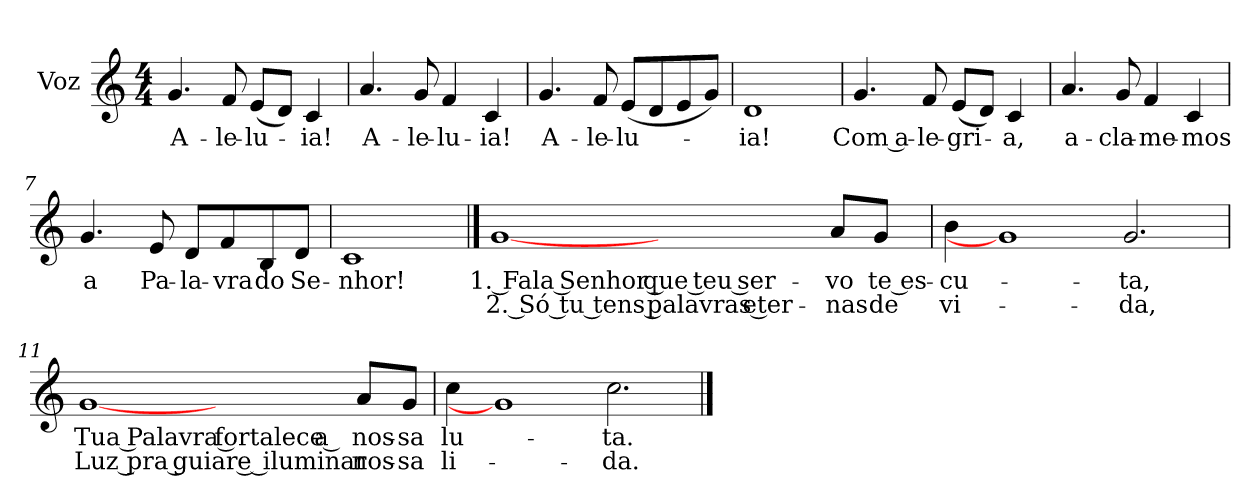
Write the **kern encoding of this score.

**kern	**text	**text
*part1	*part1	*part1
*staff1	*staff1	*staff1
*I"Voz	*	*
*I'Vo.	*	*
*clefG2	*	*
*k[]	*	*
*M4/4	*	*
*MM100	*	*
=1	=1	=1
!	!LO:LY:b	!
4.g/	A-	.
!	!LO:LY:b	!
8f/	-le-	.
!	!LO:LY:b	!
(<8e/L	-lu-	.
8d/J)	.	.
!	!LO:LY:b	!
4c/	-ia!	.
=2	=2	=2
!	!LO:LY:b	!
4.a/	A-	.
!	!LO:LY:b	!
8g/	-le-	.
!	!LO:LY:b	!
4f/	-lu-	.
!	!LO:LY:b	!
4c/	-ia!	.
=3	=3	=3
!	!LO:LY:b	!
4.g/	A-	.
!	!LO:LY:b	!
8f/	-le-	.
!	!LO:LY:b	!
(<8e/L	-lu-	.
8d/	.	.
8e/	.	.
8g/J)	.	.
=4	=4	=4
!	!LO:LY:b	!
1d	-ia!	.
!!LO:LB:g=z
=5	=5	=5
!	!LO:LY:b	!
4.g/	Com a-	.
!	!LO:LY:b	!
8f/	-le-	.
!	!LO:LY:b	!
(<8e/L	-gri-	.
8d/J)	.	.
!	!LO:LY:b	!
4c/	-a,	.
=6	=6	=6
!	!LO:LY:b	!
4.a/	a-	.
!	!LO:LY:b	!
8g/	-cla-	.
!	!LO:LY:b	!
4f/	-me-	.
!	!LO:LY:b	!
4c/	-mos	.
=7	=7	=7
!	!LO:LY:b	!
4.g/	a	.
!	!LO:LY:b	!
8e/	Pa-	.
!	!LO:LY:b	!
8d/L	-la-	.
!	!LO:LY:b	!
8f/	-vra	.
!	!LO:LY:b	!
8B/	do	.
!	!LO:LY:b	!
8d/J	Se-	.
=8	=8	=8
!	!LO:LY:b	!
1c	-nhor!	.
!!LO:LB:g=z
==9	==9	==9
!	!LO:LY:b	!LO:LY:b
[1g	1. Fala Senhor que teu ser-	2. Só tu tens palavras eter-
1ryy	.	.
!	!LO:LY:b	!LO:LY:b
8a/L	-vo	-nas
!	!LO:LY:b	!LO:LY:b
8g/J	te es-	de
=10	=10	=10
!	!LO:LY:b	!LO:LY:b
4b\	-cu-	vi-
1g]	.	.
!	!LO:LY:b	!LO:LY:b
2.g/	-ta,	-da,
!!LO:LB:g=z
=11	=11	=11
!	!LO:LY:b	!LO:LY:b
[1g	Tua Palavra fortalece a	Luz pra guiar e iluminar
1ryy	.	.
!	!LO:LY:b	!LO:LY:b
8a/L	nos-	nos-
!	!LO:LY:b	!LO:LY:b
8g/J	-sa	-sa
=12	=12	=12
!	!LO:LY:b	!LO:LY:b
4cc\	lu-	li-
1g]	.	.
!	!LO:LY:b	!LO:LY:b
2.cc\	-ta.	-da.
==	==	==
*-	*-	*-
